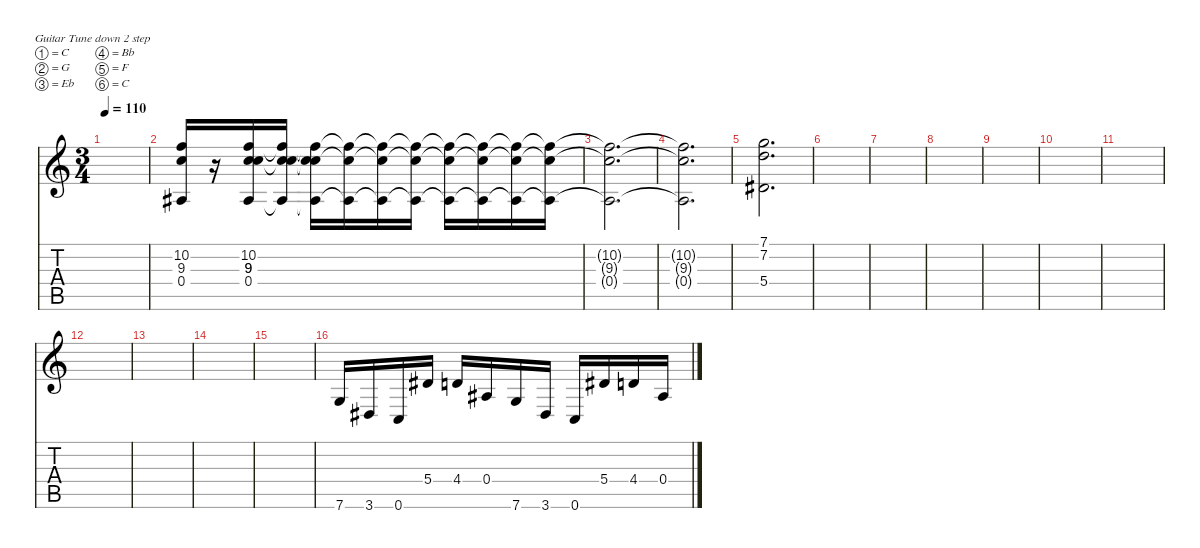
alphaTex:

\defaultSystemsLayout 4
\hideDynamics
\bracketExtendMode nobrackets
\otherSystemsTrackNameOrientation horizontal
\track ("Disto rytmique" " ") {instrument electricguitarclean}
\staff {score tabs}
\tuning (C4 G3 Eb3 Bb2 F2 C2)
\ts (3 4)
\beaming (8 2 2 2)
\tempo 110
\clef g2
\ks c
|
(0.4{acc #} 9.3 10.2).16{beam Up} r.16{beam Up} (0.4{acc #} 9.3 10.2 9.3).16{beam Up} (10.2{t} 9.3{t} 9.3{t} 0.4{t acc #}).16{beam Up} (10.2{t} 9.3{t} 9.3{t} 0.4{t acc #}).16{beam Down} (10.2{t} 9.3{t} 0.4{t acc #}).16{beam Down} (10.2{t} 9.3{t} 0.4{t acc #}).16{beam Down} (10.2{t} 9.3{t} 0.4{t acc #}).16{beam Down} (10.2{t} 9.3{t} 0.4{t acc #}).16{beam Down} (10.2{t} 9.3{t} 0.4{t acc #}).16{beam Down} (10.2{t} 9.3{t} 0.4{t acc #}).16{beam Down} (10.2{t} 9.3{t} 0.4{t acc #}).16{beam Down} |
(10.2{t} 9.3{t} 0.4{t acc #}).2{d beam Down} |
(10.2{t} 9.3{t} 0.4{t acc #}).2{d beam Down} |
(5.4{acc #} 7.2 7.1).2{d beam Down} |
|
|
|
|
|
|
|
|
|
|
7.6.16{beam Up} 3.6{acc #}.16{beam Up} 0.6.16{beam Up} 5.4{acc #}.16{beam Up} 4.4.16{beam Up} 0.4{acc #}.16{beam Up} 7.6.16{beam Up} 3.6{acc #}.16{beam Up} 0.6.16{beam Up} 5.4{acc #}.16{beam Up} 4.4.16{beam Up} 0.4{acc #}.16{beam Up}
